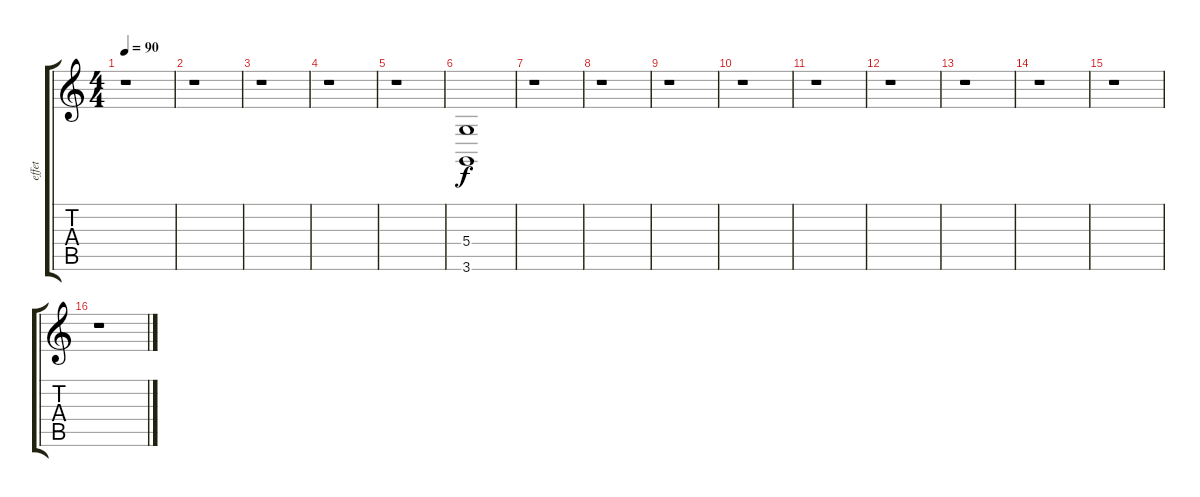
\track ("effet" "effet") {instrument fx5brightness}
\staff {score tabs}
\tuning (E4 B3 G3 D3 A2 E2) {hide}
\ts (4 4)
\tempo 90
\clef g2
\ks c
r.1{dy f} |
r.1 |
r.1 |
r.1 |
r.1 |
(5.4 3.6).1 |
r.1 |
r.1 |
r.1 |
r.1 |
r.1 |
r.1 |
r.1 |
r.1 |
r.1 |
r.1
